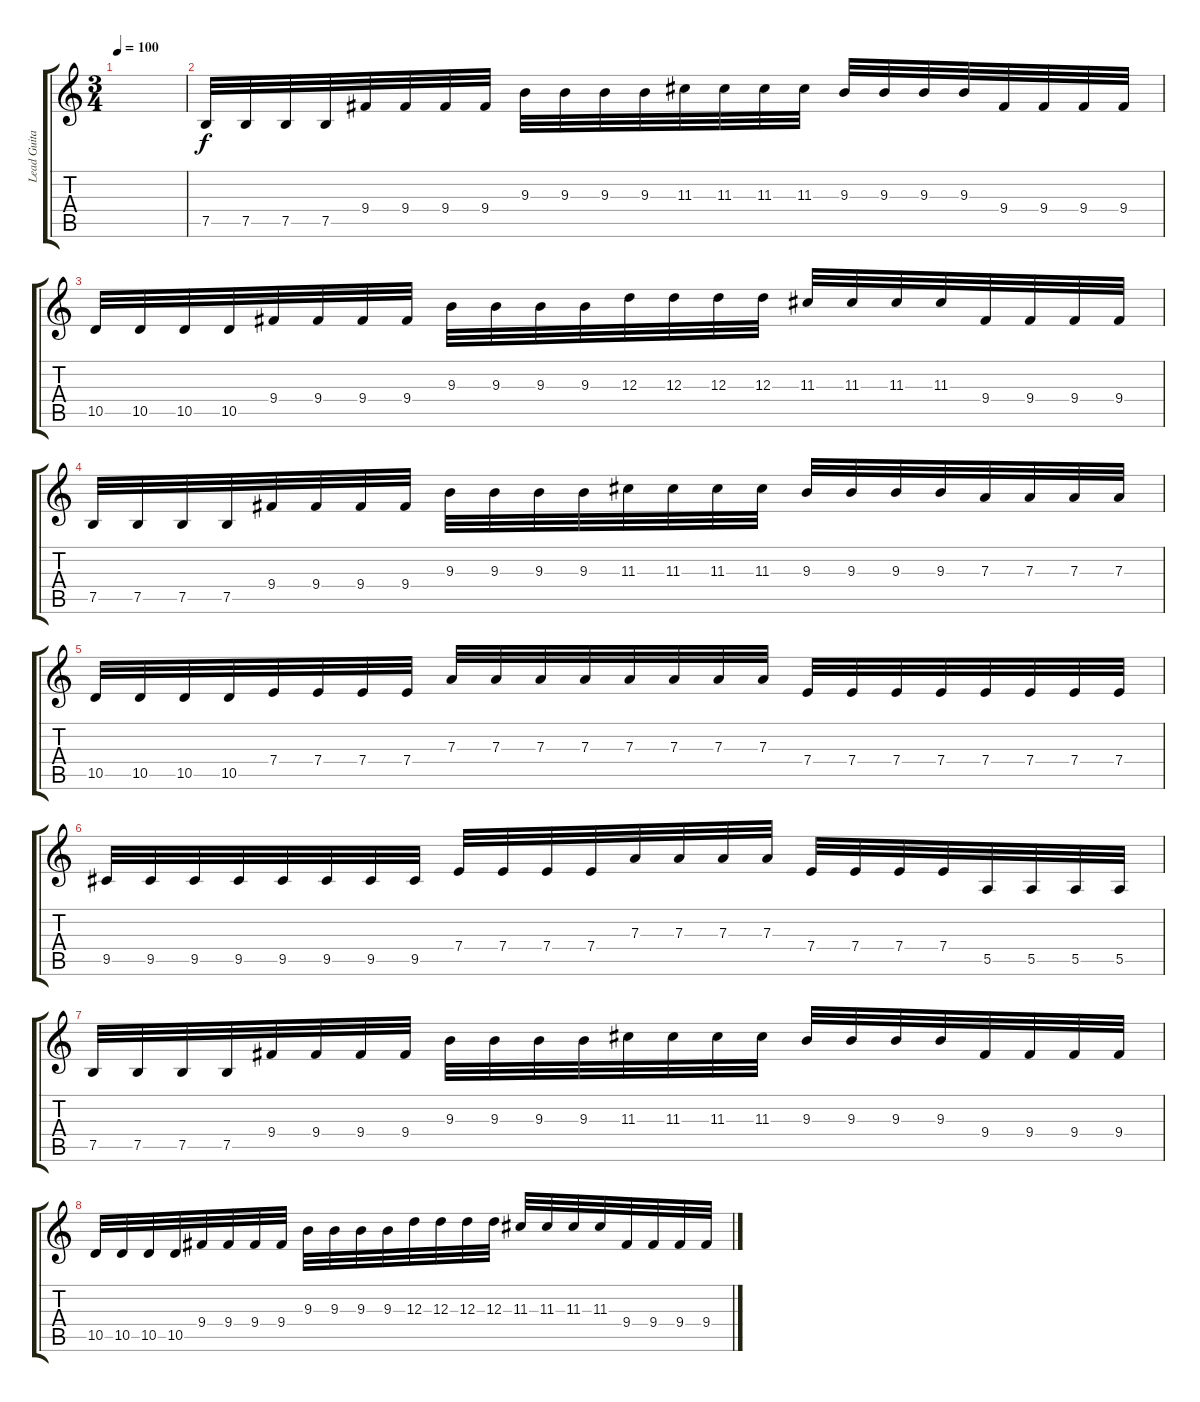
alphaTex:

\track ("Lead Guitar" "Lead Guita") {instrument distortionguitar}
\staff {score tabs}
\tuning (B3 Gb3 D3 A2 E2 B1) {hide}
\ts (3 4)
\tempo 100
\clef g2
\ks c
|
7.5.32 7.5.32 7.5.32 7.5.32 9.4.32 9.4.32 9.4.32 9.4.32 9.3.32 9.3.32 9.3.32 9.3.32 11.3.32 11.3.32 11.3.32 11.3.32 9.3.32 9.3.32 9.3.32 9.3.32 9.4.32 9.4.32 9.4.32 9.4.32 |
10.5.32 10.5.32 10.5.32 10.5.32 9.4.32 9.4.32 9.4.32 9.4.32 9.3.32 9.3.32 9.3.32 9.3.32 12.3.32 12.3.32 12.3.32 12.3.32 11.3.32 11.3.32 11.3.32 11.3.32 9.4.32 9.4.32 9.4.32 9.4.32 |
7.5.32 7.5.32 7.5.32 7.5.32 9.4.32 9.4.32 9.4.32 9.4.32 9.3.32 9.3.32 9.3.32 9.3.32 11.3.32 11.3.32 11.3.32 11.3.32 9.3.32 9.3.32 9.3.32 9.3.32 7.3.32 7.3.32 7.3.32 7.3.32 |
10.5.32 10.5.32 10.5.32 10.5.32 7.4.32 7.4.32 7.4.32 7.4.32 7.3.32 7.3.32 7.3.32 7.3.32 7.3.32 7.3.32 7.3.32 7.3.32 7.4.32 7.4.32 7.4.32 7.4.32 7.4.32 7.4.32 7.4.32 7.4.32 |
9.5.32 9.5.32 9.5.32 9.5.32 9.5.32 9.5.32 9.5.32 9.5.32 7.4.32 7.4.32 7.4.32 7.4.32 7.3.32 7.3.32 7.3.32 7.3.32 7.4.32 7.4.32 7.4.32 7.4.32 5.5.32 5.5.32 5.5.32 5.5.32 |
7.5.32 7.5.32 7.5.32 7.5.32 9.4.32 9.4.32 9.4.32 9.4.32 9.3.32 9.3.32 9.3.32 9.3.32 11.3.32 11.3.32 11.3.32 11.3.32 9.3.32 9.3.32 9.3.32 9.3.32 9.4.32 9.4.32 9.4.32 9.4.32 |
10.5.32 10.5.32 10.5.32 10.5.32 9.4.32 9.4.32 9.4.32 9.4.32 9.3.32 9.3.32 9.3.32 9.3.32 12.3.32 12.3.32 12.3.32 12.3.32 11.3.32 11.3.32 11.3.32 11.3.32 9.4.32 9.4.32 9.4.32 9.4.32
